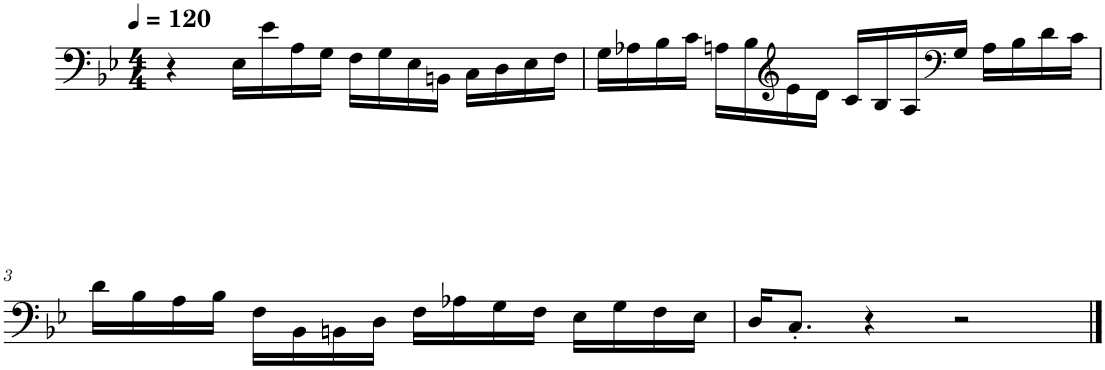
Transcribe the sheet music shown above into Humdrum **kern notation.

**kern
*part1
*staff1
*I"Piano
*I'Pno.
*clefF4
*k[b-e-]
*M4/4
*MM120
=1
4r
16E-\LL
16e-\
16A\
16G\JJ
16F\LL
16G\
16E-\
16BBn\JJ
16C\LL
16D\
16E-\
16F\JJ
=2
16G\LL
16A-X\
16B-\
16c\JJ
16An\LL
16B-\
*clefG2
16e-\
16d\JJ
16c/LL
16B-/
16A/
*clefF4
16G/JJ
16A\LL
16B-\
16d\
16c\JJ
!!LO:LB:g=z
=3
16d\LL
16B-\
16A\
16B-\JJ
16F\LL
16BB-\
16BBn\
16D\JJ
16F\LL
16A-X\
16G\
16F\JJ
16E-\LL
16G\
16F\
16E-\JJ
=4
16D/KL
8.C'/J
4r
2r
==
*-
